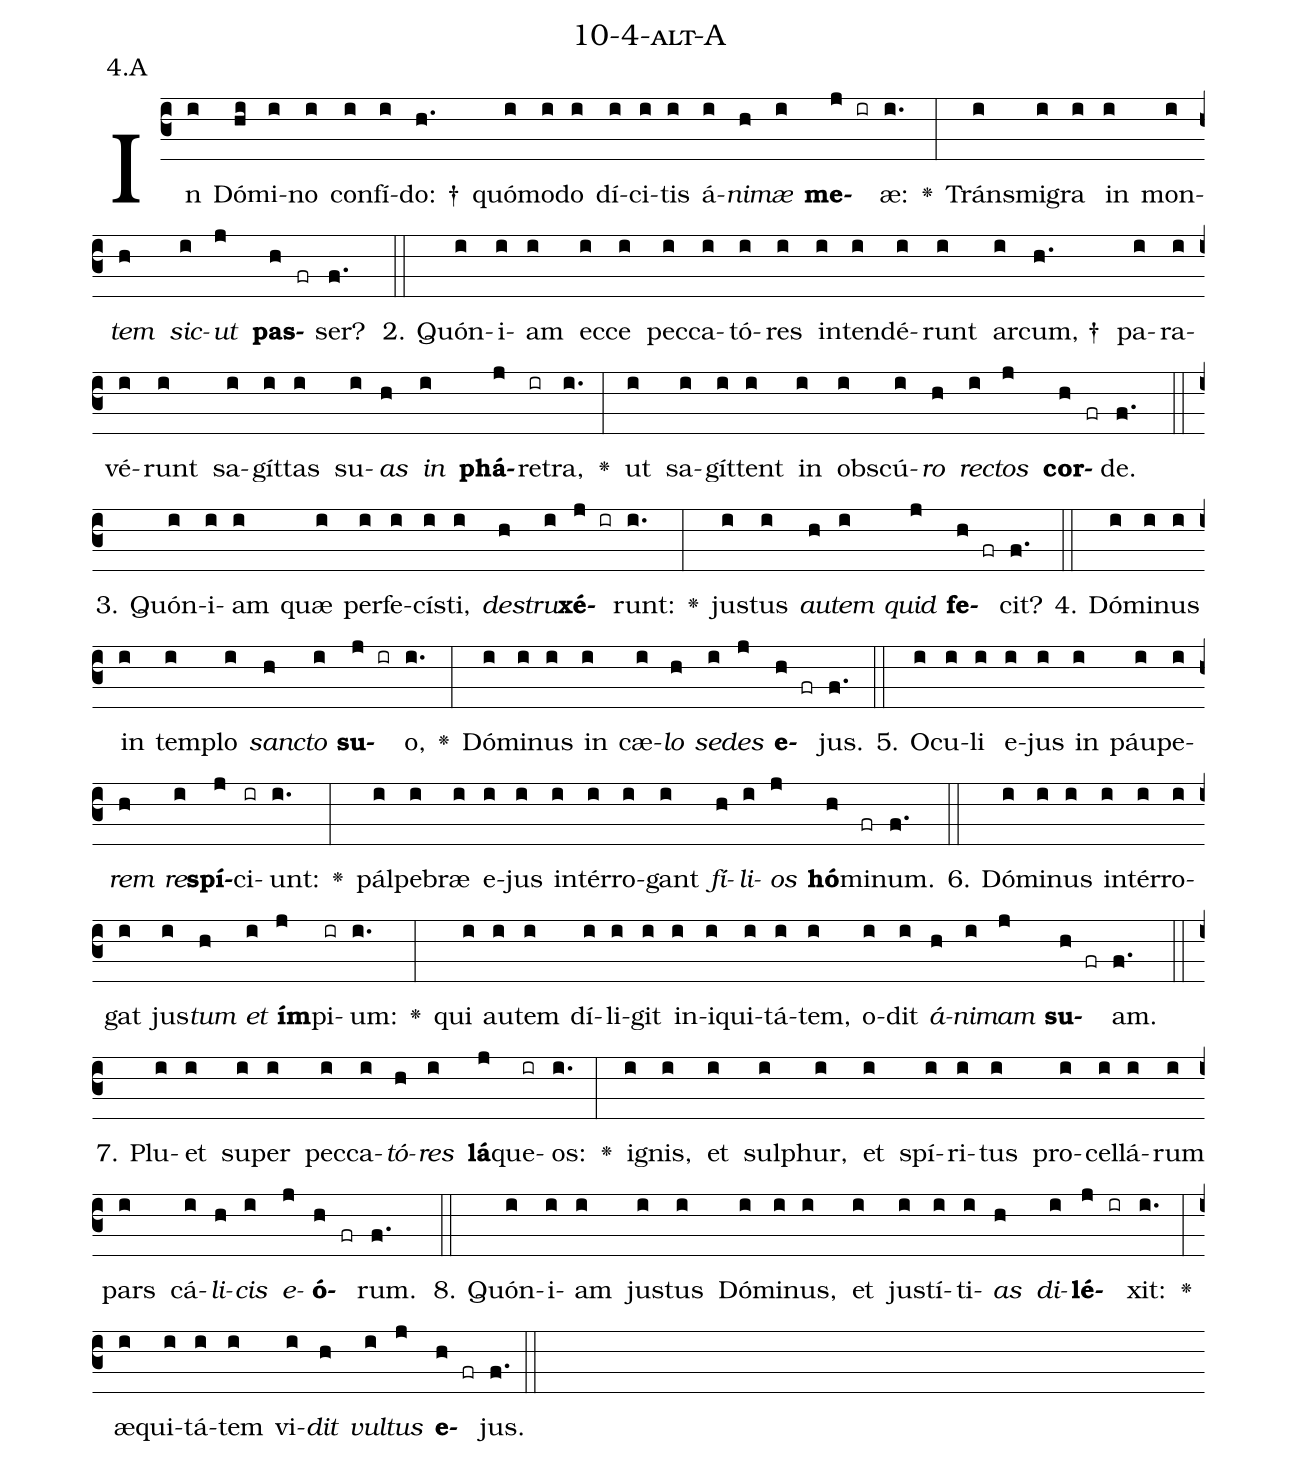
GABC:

name: 10-4-alt-A;
annotation: 4.A;
%%
(c3)In(i) Dó(hi)mi(i)no(i) con(i)fí(i)do: †(h.) quó(i)mo(i)do(i) dí(i)ci(i)tis(i) á(i)<i>ni</i>(h)<i>mæ</i>(i) <b>me</b>(j ir)æ:(i.) <v>\greheightstar</v>(:) Tráns(i)mi(i)gra(i) in(i) mon(i)<i>tem</i>(h) <i>sic</i>(i)<i>ut</i>(j) <b>pas</b>(h fr)ser?(f.) (::)
2. Quón(i)i(i)am(i) ec(i)ce(i) pec(i)ca(i)tó(i)res(i) in(i)ten(i)dé(i)runt(i) ar(i)cum, †(h.) pa(i)ra(i)vé(i)runt(i) sa(i)gít(i)tas(i) su(i)<i>as</i>(h) <i>in</i>(i) <b>phá</b>(j)re(ir)tra,(i.) <v>\greheightstar</v>(:) ut(i) sa(i)gít(i)tent(i) in(i) obs(i)cú(i)<i>ro</i>(h) <i>rec</i>(i)<i>tos</i>(j) <b>cor</b>(h fr)de.(f.) (::)
3. Quón(i)i(i)am(i) quæ(i) per(i)fe(i)cís(i)ti,(i) <i>de</i>(h)<i>stru</i>(i)<b>xé</b>(j ir)runt:(i.) <v>\greheightstar</v>(:) jus(i)tus(i) <i>au</i>(h)<i>tem</i>(i) <i>quid</i>(j) <b>fe</b>(h fr)cit?(f.) (::)
4. Dó(i)mi(i)nus(i) in(i) tem(i)plo(i) <i>sanc</i>(h)<i>to</i>(i) <b>su</b>(j ir)o,(i.) <v>\greheightstar</v>(:) Dó(i)mi(i)nus(i) in(i) cæ(i)<i>lo</i>(h) <i>se</i>(i)<i>des</i>(j) <b>e</b>(h fr)jus.(f.) (::)
5. O(i)cu(i)li(i) e(i)jus(i) in(i) páu(i)pe(i)<i>rem</i>(h) <i>re</i>(i)<b>spí</b>(j)ci(ir)unt:(i.) <v>\greheightstar</v>(:) pál(i)pe(i)bræ(i) e(i)jus(i) in(i)tér(i)ro(i)gant(i) <i>fí</i>(h)<i>li</i>(i)<i>os</i>(j) <b>hó</b>(h)mi(fr)num.(f.) (::)
6. Dó(i)mi(i)nus(i) in(i)tér(i)ro(i)gat(i) jus(i)<i>tum</i>(h) <i>et</i>(i) <b>ím</b>(j)pi(ir)um:(i.) <v>\greheightstar</v>(:) qui(i) au(i)tem(i) dí(i)li(i)git(i) in(i)i(i)qui(i)tá(i)tem,(i) o(i)dit(i) <i>á</i>(h)<i>ni</i>(i)<i>mam</i>(j) <b>su</b>(h fr)am.(f.) (::)
7. Plu(i)et(i) su(i)per(i) pec(i)ca(i)<i>tó</i>(h)<i>res</i>(i) <b>lá</b>(j)que(ir)os:(i.) <v>\greheightstar</v>(:) i(i)gnis,(i) et(i) sul(i)phur,(i) et(i) spí(i)ri(i)tus(i) pro(i)cel(i)lá(i)rum(i) pars(i) cá(i)<i>li</i>(h)<i>cis</i>(i) <i>e</i>(j)<b>ó</b>(h fr)rum.(f.) (::)
8. Quón(i)i(i)am(i) jus(i)tus(i) Dó(i)mi(i)nus,(i) et(i) jus(i)tí(i)ti(i)<i>as</i>(h) <i>di</i>(i)<b>lé</b>(j ir)xit:(i.) <v>\greheightstar</v>(:) æ(i)qui(i)tá(i)tem(i) vi(i)<i>dit</i>(h) <i>vul</i>(i)<i>tus</i>(j) <b>e</b>(h fr)jus.(f.) (::)
